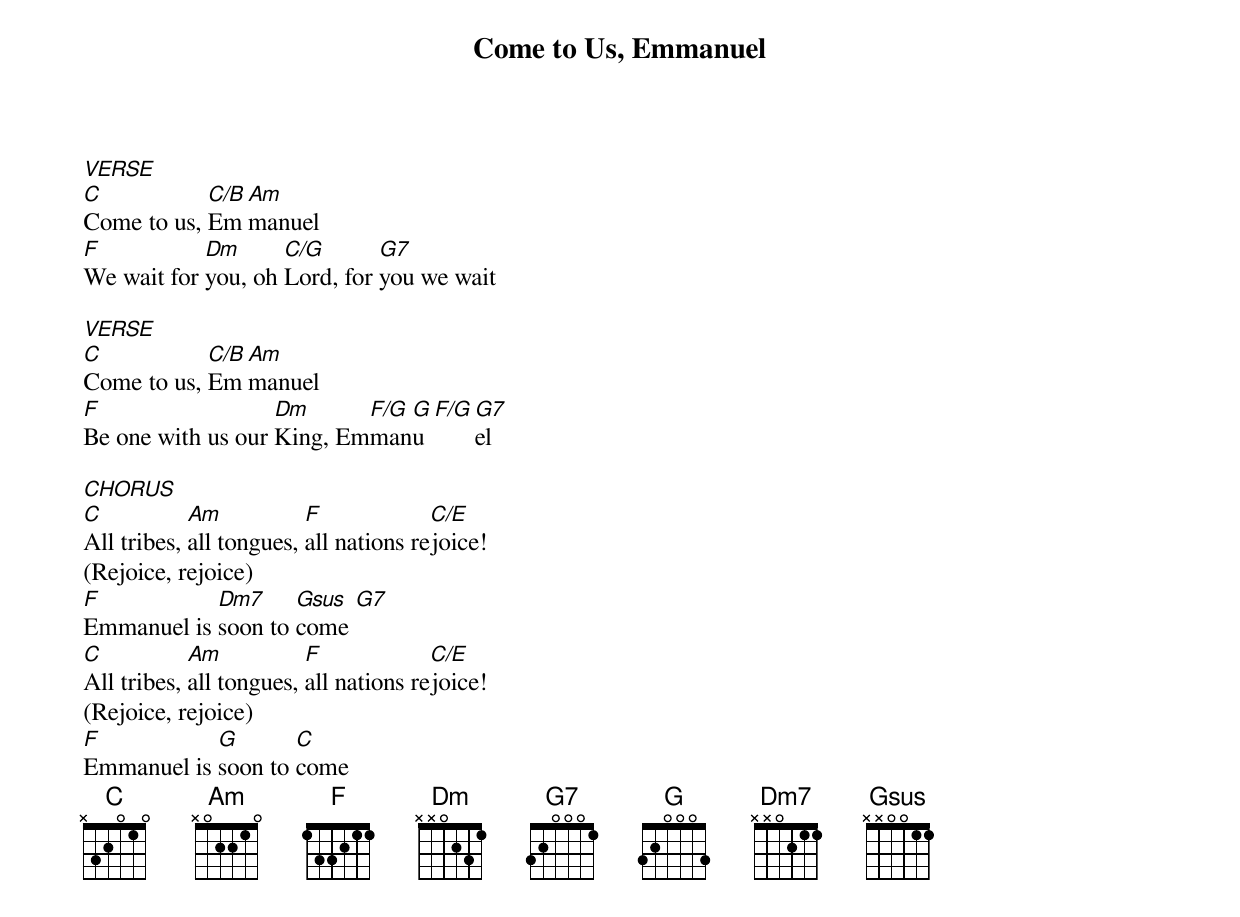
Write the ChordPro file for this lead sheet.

{title: Come to Us, Emmanuel}
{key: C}
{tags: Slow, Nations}
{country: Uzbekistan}

[VERSE]
[C]Come to us, [C/B]Em[Am]manuel
[F]We wait for [Dm]you, oh [C/G]Lord, for [G7]you we wait

[VERSE]
[C]Come to us, [C/B]Em[Am]manuel
[F]Be one with us our [Dm]King, Em[F/G]man[G]u[F/G][G7]el

[CHORUS]
[C]All tribes, [Am]all tongues, [F]all nations re[C/E]joice!
(Rejoice, rejoice)
[F]Emmanuel is [Dm7]soon to [Gsus]come [G7]
[C]All tribes, [Am]all tongues, [F]all nations re[C/E]joice!
(Rejoice, rejoice)
[F]Emmanuel is [G]soon to [C]come
